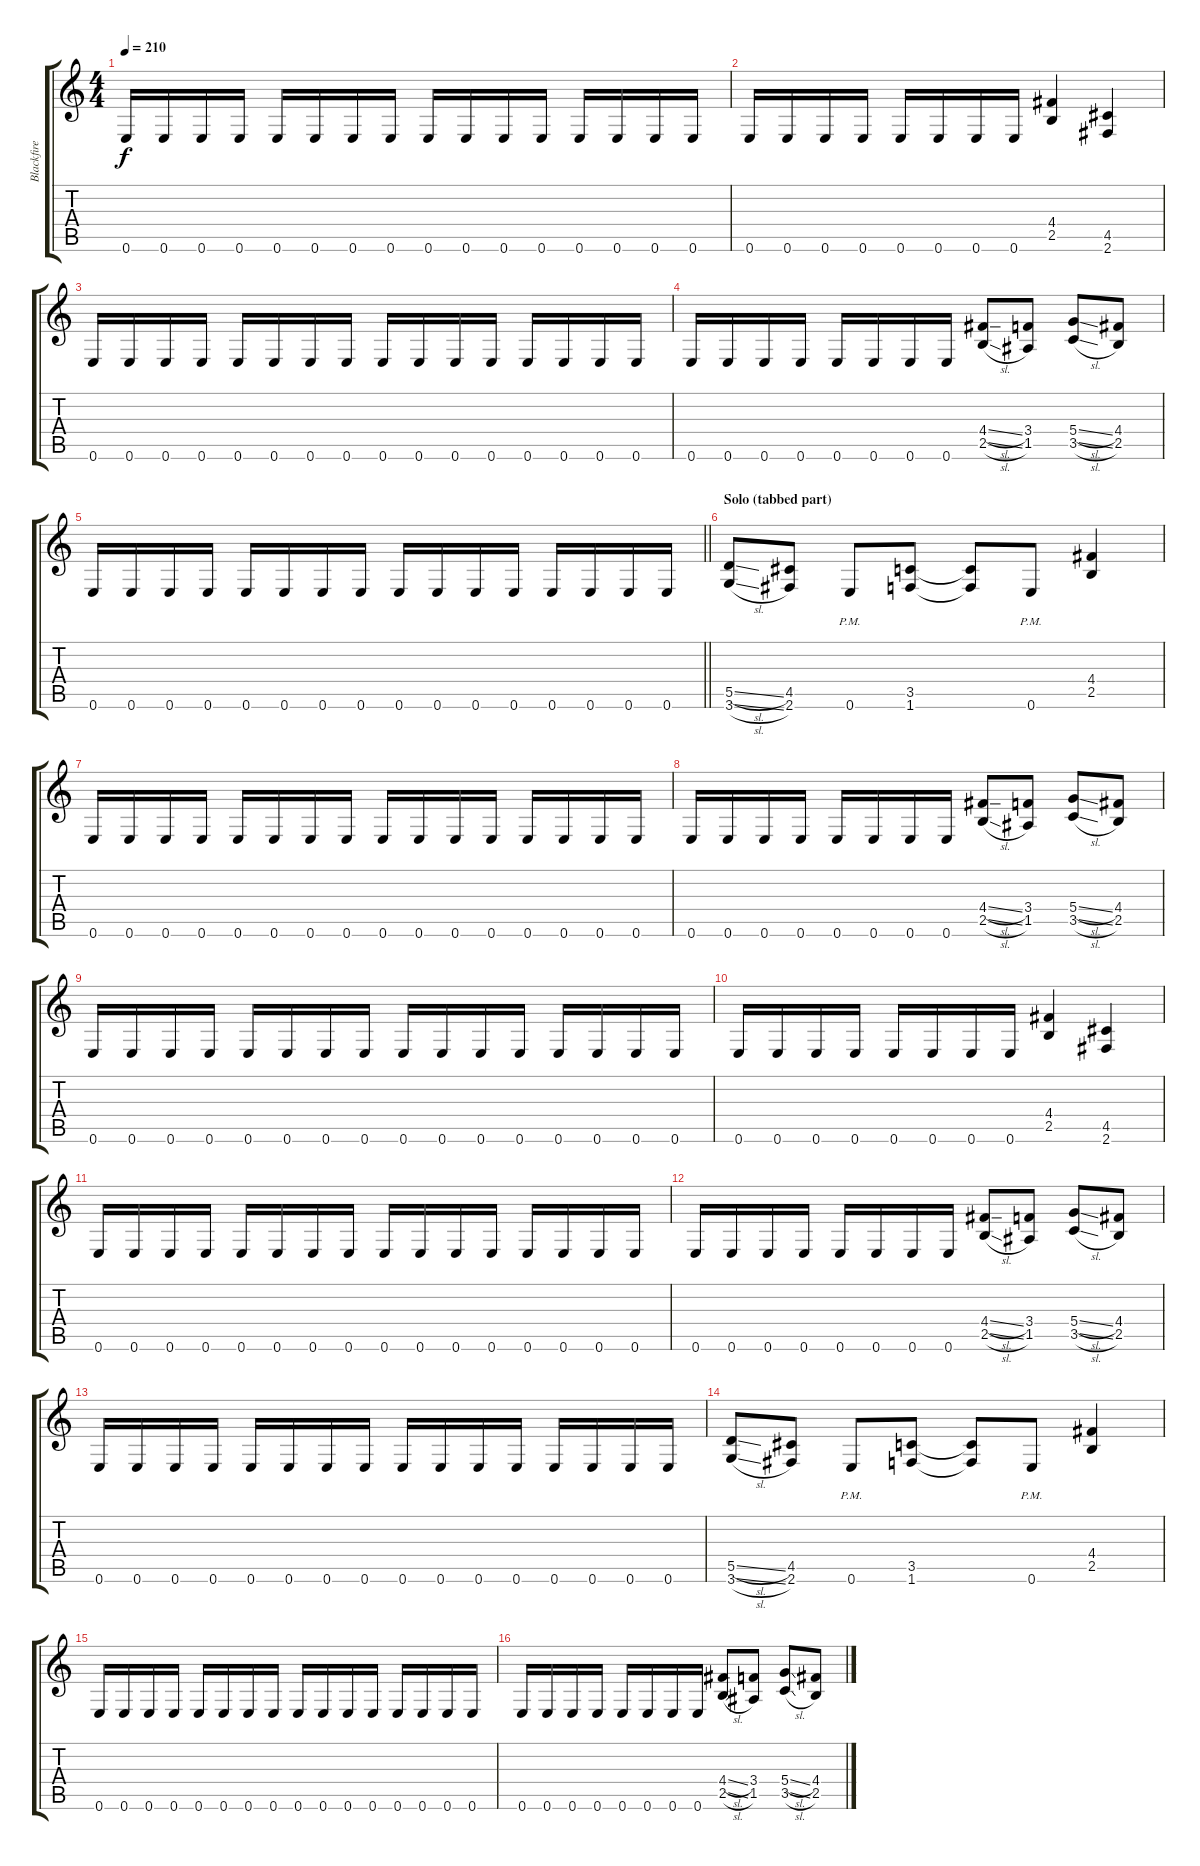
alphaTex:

\track ("Blackfire (r)" "Blackfire ") {instrument distortionguitar}
\staff {score tabs}
\tuning (E4 B3 G3 D3 A2 E2) {hide}
\ts (4 4)
\tempo 210
\clef g2
\ks c
0.6.16{dy f} 0.6.16 0.6.16 0.6.16 0.6.16 0.6.16 0.6.16 0.6.16 0.6.16 0.6.16 0.6.16 0.6.16 0.6.16 0.6.16 0.6.16 0.6.16 |
0.6.16 0.6.16 0.6.16 0.6.16 0.6.16 0.6.16 0.6.16 0.6.16 (4.4 2.5).4 (4.5 2.6).4 |
0.6.16 0.6.16 0.6.16 0.6.16 0.6.16 0.6.16 0.6.16 0.6.16 0.6.16 0.6.16 0.6.16 0.6.16 0.6.16 0.6.16 0.6.16 0.6.16 |
0.6.16 0.6.16 0.6.16 0.6.16 0.6.16 0.6.16 0.6.16 0.6.16 (4.4{sl} 2.5{sl}).8 (3.4 1.5).8 (5.4{sl} 3.5{sl}).8 (4.4 2.5).8 |
\barLineRight lightlight
0.6.16 0.6.16 0.6.16 0.6.16 0.6.16 0.6.16 0.6.16 0.6.16 0.6.16 0.6.16 0.6.16 0.6.16 0.6.16 0.6.16 0.6.16 0.6.16 |
\section ("" "Solo (tabbed part)")
(5.5{sl} 3.6{sl}).8 (4.5 2.6).8 0.6{pm}.8 (3.5 1.6).8 (3.5{t} 1.6{t}).8 0.6{pm}.8 (4.4 2.5).4 |
0.6.16 0.6.16 0.6.16 0.6.16 0.6.16 0.6.16 0.6.16 0.6.16 0.6.16 0.6.16 0.6.16 0.6.16 0.6.16 0.6.16 0.6.16 0.6.16 |
0.6.16 0.6.16 0.6.16 0.6.16 0.6.16 0.6.16 0.6.16 0.6.16 (4.4{sl} 2.5{sl}).8 (3.4 1.5).8 (5.4{sl} 3.5{sl}).8 (4.4 2.5).8 |
0.6.16 0.6.16 0.6.16 0.6.16 0.6.16 0.6.16 0.6.16 0.6.16 0.6.16 0.6.16 0.6.16 0.6.16 0.6.16 0.6.16 0.6.16 0.6.16 |
0.6.16 0.6.16 0.6.16 0.6.16 0.6.16 0.6.16 0.6.16 0.6.16 (4.4 2.5).4 (4.5 2.6).4 |
0.6.16 0.6.16 0.6.16 0.6.16 0.6.16 0.6.16 0.6.16 0.6.16 0.6.16 0.6.16 0.6.16 0.6.16 0.6.16 0.6.16 0.6.16 0.6.16 |
0.6.16 0.6.16 0.6.16 0.6.16 0.6.16 0.6.16 0.6.16 0.6.16 (4.4{sl} 2.5{sl}).8 (3.4 1.5).8 (5.4{sl} 3.5{sl}).8 (4.4 2.5).8 |
0.6.16 0.6.16 0.6.16 0.6.16 0.6.16 0.6.16 0.6.16 0.6.16 0.6.16 0.6.16 0.6.16 0.6.16 0.6.16 0.6.16 0.6.16 0.6.16 |
(5.5{sl} 3.6{sl}).8 (4.5 2.6).8 0.6{pm}.8 (3.5 1.6).8 (3.5{t} 1.6{t}).8 0.6{pm}.8 (4.4 2.5).4 |
0.6.16 0.6.16 0.6.16 0.6.16 0.6.16 0.6.16 0.6.16 0.6.16 0.6.16 0.6.16 0.6.16 0.6.16 0.6.16 0.6.16 0.6.16 0.6.16 |
0.6.16 0.6.16 0.6.16 0.6.16 0.6.16 0.6.16 0.6.16 0.6.16 (4.4{sl} 2.5{sl}).8 (3.4 1.5).8 (5.4{sl} 3.5{sl}).8 (4.4 2.5).8
